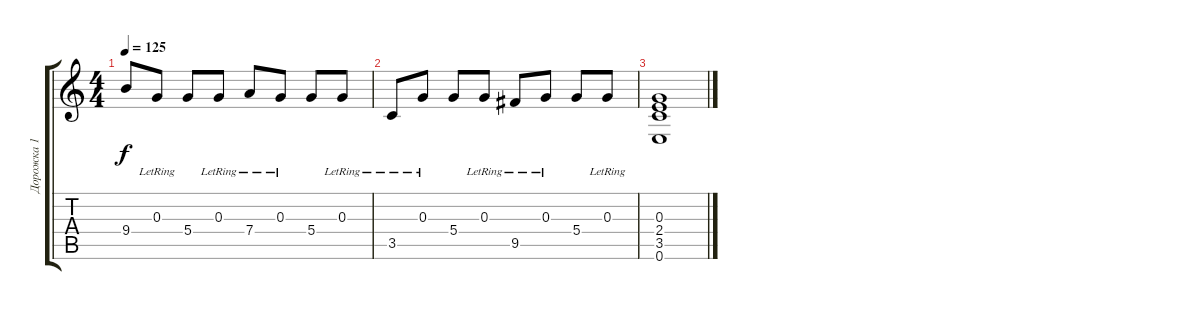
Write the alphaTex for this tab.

\track ("Дорожка 1" "Дорожка 1") {instrument acousticguitarsteel}
\staff {score tabs}
\tuning (E4 B3 G3 D3 A2 E2) {hide}
\ts (4 4)
\tempo 125
\clef g2
\ks c
9.4.8{dy f} 0.3{lr}.8 5.4.8 0.3{lr}.8 7.4{lr}.8 0.3{lr}.8 5.4.8 0.3{lr}.8 |
3.5{lr}.8 0.3{lr}.8 5.4.8 0.3{lr}.8 9.5{lr}.8 0.3{lr}.8 5.4.8 0.3{lr}.8 |
(0.3 2.4 3.5 0.6).1
